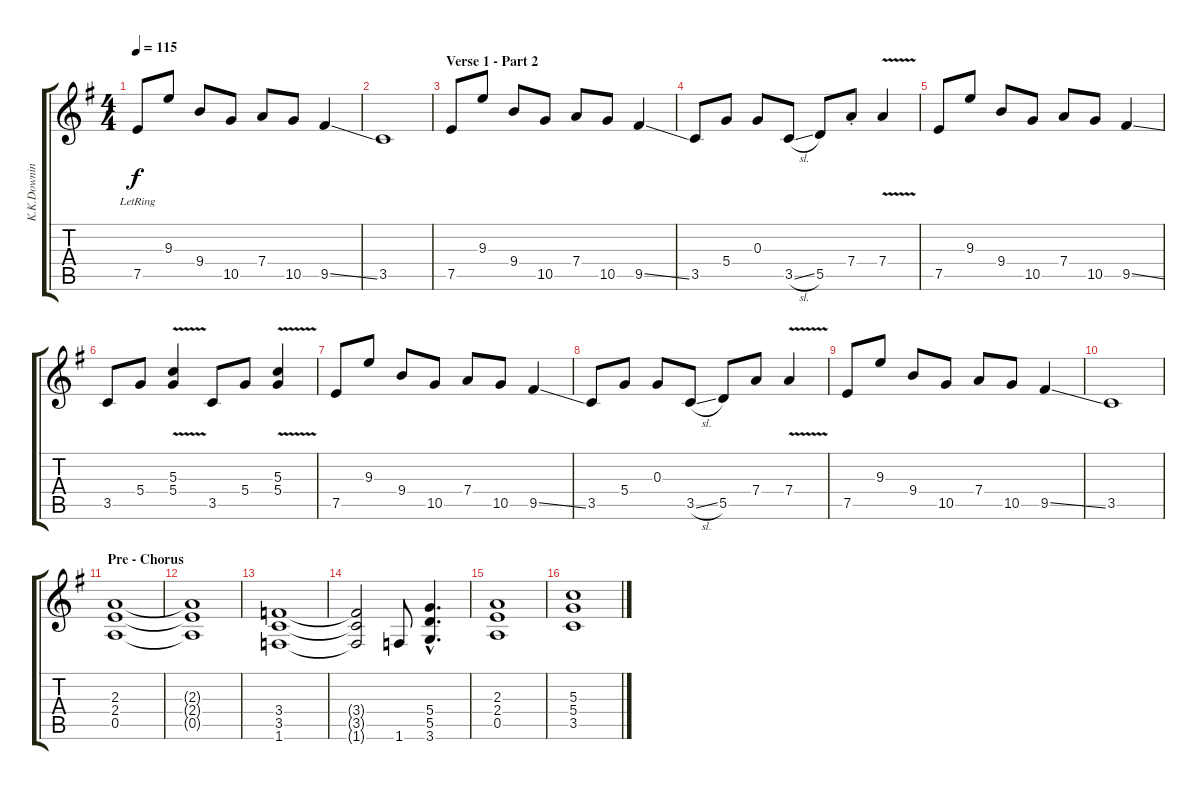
\track ("K.K.Downing ?" "K.K.Downin") {instrument electricguitarclean}
\staff {score tabs}
\tuning (E4 B3 G3 D3 A2 E2) {hide}
\ts (4 4)
\tempo 115
\clef g2
\ks eminor
7.5{lr}.8{dy f} 9.3.8 9.4.8 10.5.8 7.4.8 10.5.8 9.5{ss}.4 |
3.5.1 |
\section ("" "Verse 1 - Part 2")
7.5.8{instrument distortionguitar} 9.3.8 9.4.8 10.5.8 7.4.8 10.5.8 9.5{ss}.4 |
3.5.8 5.4.8 0.3.8 3.5{sl}.8 5.5.8 7.4{st}.8 7.4{v}.4 |
7.5.8 9.3.8 9.4.8 10.5.8 7.4.8 10.5.8 9.5{ss}.4 |
3.5.8 5.4.8 (5.3{v} 5.4).4 3.5.8 5.4.8 (5.3{v} 5.4).4 |
7.5.8 9.3.8 9.4.8 10.5.8 7.4.8 10.5.8 9.5{ss}.4 |
3.5.8 5.4.8 0.3.8 3.5{sl}.8 5.5.8 7.4.8 7.4{v}.4 |
7.5.8 9.3.8 9.4.8 10.5.8 7.4.8 10.5.8 9.5{ss}.4 |
3.5.1 |
\section ("" "Pre - Chorus")
(2.3 2.4 0.5).1 |
(2.3{t} 2.4{t} 0.5{t}).1 |
(3.4 3.5 1.6).1 |
(3.4{t} 3.5{t} 1.6{t}).2 1.6.8 (5.4{hac} 5.5{hac} 3.6{hac}).4{d} |
(2.3 2.4 0.5).1 |
(5.3 5.4 3.5).1
